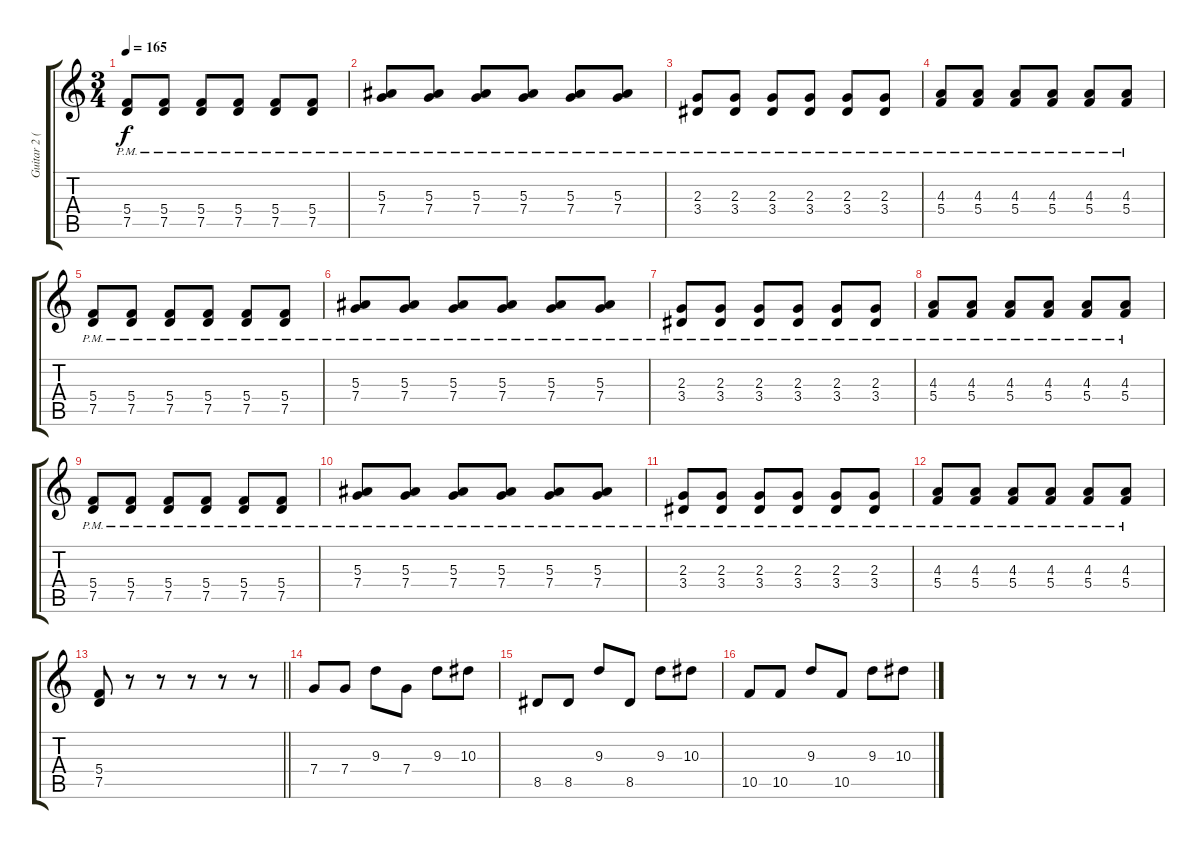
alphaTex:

\track ("Guitar 2 (Distorted- Padget)" "Guitar 2 (") {instrument distortionguitar}
\staff {score tabs}
\tuning (D4 A3 F3 C3 G2 C2) {hide}
\ts (3 4)
\tempo 165
\clef g2
\ks c
(5.4 7.5{pm}).8{dy f} (5.4{pm} 7.5{pm}).8 (5.4{pm} 7.5{pm}).8 (5.4{pm} 7.5{pm}).8 (5.4{pm} 7.5{pm}).8 (5.4{pm} 7.5{pm}).8 |
(5.3{pm} 7.4{pm}).8 (5.3{pm} 7.4{pm}).8 (5.3{pm} 7.4{pm}).8 (5.3{pm} 7.4{pm}).8 (5.3{pm} 7.4{pm}).8 (5.3{pm} 7.4{pm}).8 |
(2.3{pm} 3.4{pm}).8 (2.3{pm} 3.4{pm}).8 (2.3{pm} 3.4{pm}).8 (2.3{pm} 3.4{pm}).8 (2.3{pm} 3.4{pm}).8 (2.3{pm} 3.4{pm}).8 |
(4.3{pm} 5.4{pm}).8 (4.3{pm} 5.4{pm}).8 (4.3{pm} 5.4{pm}).8 (4.3{pm} 5.4{pm}).8 (4.3{pm} 5.4{pm}).8 (4.3{pm} 5.4{pm}).8 |
(5.4 7.5{pm}).8 (5.4{pm} 7.5{pm}).8 (5.4{pm} 7.5{pm}).8 (5.4{pm} 7.5{pm}).8 (5.4{pm} 7.5{pm}).8 (5.4{pm} 7.5{pm}).8 |
(5.3{pm} 7.4{pm}).8 (5.3{pm} 7.4{pm}).8 (5.3{pm} 7.4{pm}).8 (5.3{pm} 7.4{pm}).8 (5.3{pm} 7.4{pm}).8 (5.3{pm} 7.4{pm}).8 |
(2.3{pm} 3.4{pm}).8 (2.3{pm} 3.4{pm}).8 (2.3{pm} 3.4{pm}).8 (2.3{pm} 3.4{pm}).8 (2.3{pm} 3.4{pm}).8 (2.3{pm} 3.4{pm}).8 |
(4.3{pm} 5.4{pm}).8 (4.3{pm} 5.4{pm}).8 (4.3{pm} 5.4{pm}).8 (4.3{pm} 5.4{pm}).8 (4.3{pm} 5.4{pm}).8 (4.3{pm} 5.4{pm}).8 |
(5.4 7.5{pm}).8 (5.4{pm} 7.5{pm}).8 (5.4{pm} 7.5{pm}).8 (5.4{pm} 7.5{pm}).8 (5.4{pm} 7.5{pm}).8 (5.4{pm} 7.5{pm}).8 |
(5.3{pm} 7.4{pm}).8 (5.3{pm} 7.4{pm}).8 (5.3{pm} 7.4{pm}).8 (5.3{pm} 7.4{pm}).8 (5.3{pm} 7.4{pm}).8 (5.3{pm} 7.4{pm}).8 |
(2.3{pm} 3.4{pm}).8 (2.3{pm} 3.4{pm}).8 (2.3{pm} 3.4{pm}).8 (2.3{pm} 3.4{pm}).8 (2.3{pm} 3.4{pm}).8 (2.3{pm} 3.4{pm}).8 |
(4.3{pm} 5.4{pm}).8 (4.3{pm} 5.4{pm}).8 (4.3{pm} 5.4{pm}).8 (4.3{pm} 5.4{pm}).8 (4.3{pm} 5.4{pm}).8 (4.3{pm} 5.4{pm}).8 |
\barLineRight lightlight
(5.4 7.5).8 r.8 r.8 r.8 r.8 r.8 |
7.4.8 7.4.8 9.3.8 7.4.8 9.3.8 10.3.8 |
8.5.8 8.5.8 9.3.8 8.5.8 9.3.8 10.3.8 |
10.5.8 10.5.8 9.3.8 10.5.8 9.3.8 10.3.8
